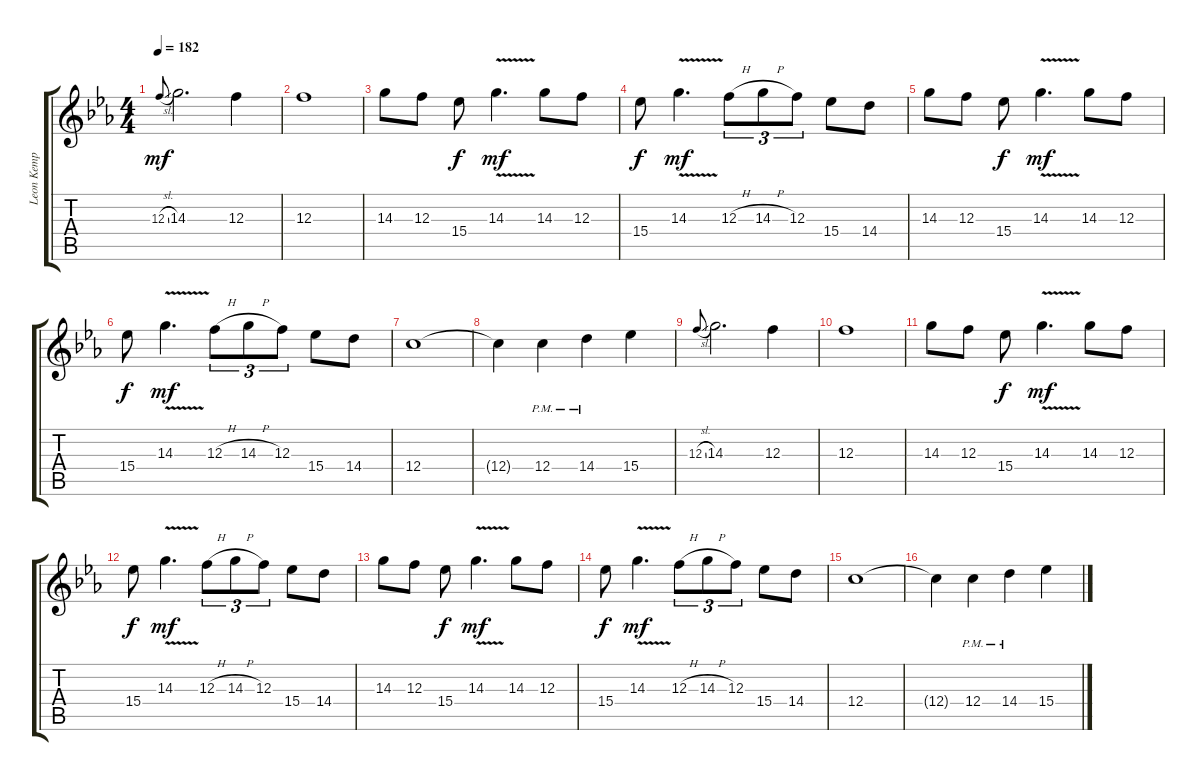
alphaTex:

\track ("Leon Kemp" "Leon Kemp") {instrument distortionguitar}
\staff {score tabs}
\tuning (D4 A3 F3 C3 G2 C2) {hide}
\ts (4 4)
\tempo 182
\clef g2
\ks eb
12.3{sl}.8{gr onbeat dy mf} 14.3.2{d} 12.3.4 |
12.3.1 |
14.3.8 12.3.8 15.4.8{dy f} 14.3{v}.4{d dy mf} 14.3.8 12.3.8 |
15.4.8{dy f} 14.3{v}.4{d dy mf} 12.3{h}.8{tu (3 2)} 14.3{h}.8{tu (3 2)} 12.3.8{tu (3 2)} 15.4.8 14.4.8 |
14.3.8 12.3.8 15.4.8{dy f} 14.3{v}.4{d dy mf} 14.3.8 12.3.8 |
15.4.8{dy f} 14.3{v}.4{d dy mf} 12.3{h}.8{tu (3 2)} 14.3{h}.8{tu (3 2)} 12.3.8{tu (3 2)} 15.4.8 14.4.8 |
12.4.1 |
12.4{t}.4 12.4{pm}.4 14.4{pm}.4 15.4.4 |
12.3{sl}.8{gr onbeat} 14.3.2{d} 12.3.4 |
12.3.1 |
14.3.8 12.3.8 15.4.8{dy f} 14.3{v}.4{d dy mf} 14.3.8 12.3.8 |
15.4.8{dy f} 14.3{v}.4{d dy mf} 12.3{h}.8{tu (3 2)} 14.3{h}.8{tu (3 2)} 12.3.8{tu (3 2)} 15.4.8 14.4.8 |
14.3.8 12.3.8 15.4.8{dy f} 14.3{v}.4{d dy mf} 14.3.8 12.3.8 |
15.4.8{dy f} 14.3{v}.4{d dy mf} 12.3{h}.8{tu (3 2)} 14.3{h}.8{tu (3 2)} 12.3.8{tu (3 2)} 15.4.8 14.4.8 |
12.4.1 |
12.4{t}.4 12.4{pm}.4 14.4{pm}.4 15.4.4
